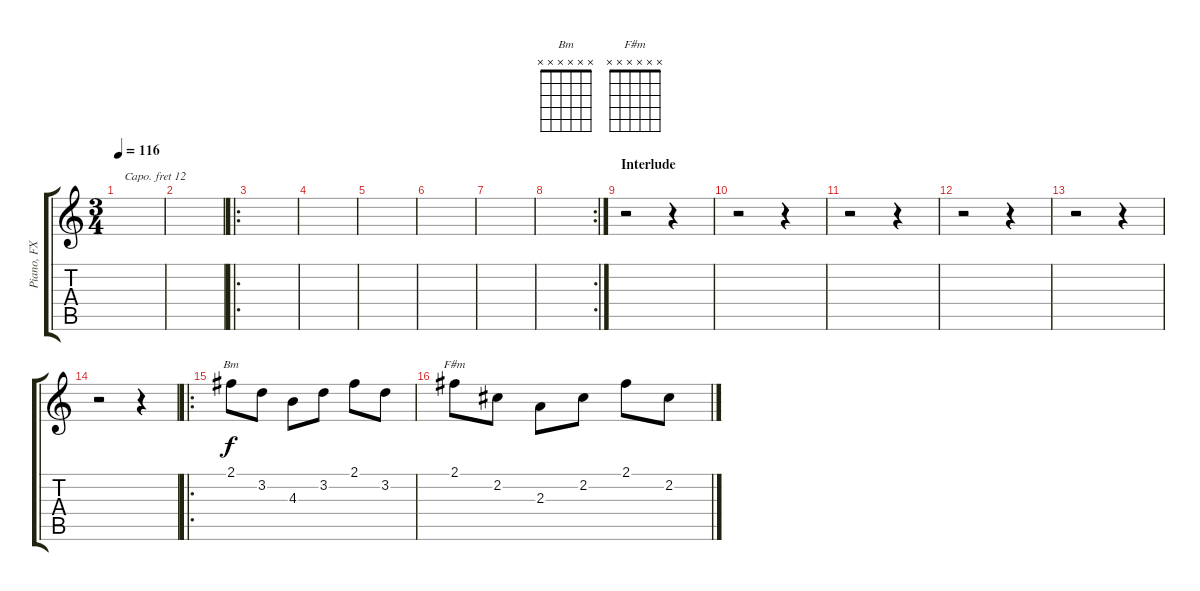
\track ("Piano, FX" "Piano, FX") {instrument electricgrandpiano}
\staff {score tabs}
\capo 12
\tuning (E4 B3 G3 D3 A2 E2) {hide}
\chord ("Bm" x x x x x x) {firstfret 0}
\chord ("F#m" x x x x x x) {firstfret 0}
\ts (3 4)
\tempo 116
\clef g2
\ks c
|
|
\ro
|
|
|
|
|
\rc 2
|
\section ("" "Interlude")
r.2 r.4 |
r.2 r.4 |
r.2 r.4 |
r.2 r.4 |
r.2 r.4 |
r.2 r.4 |
\ro
2.1.8{ch "Bm"} 3.2.8 4.3.8 3.2.8 2.1.8 3.2.8 |
2.1.8{ch "F#m"} 2.2.8 2.3.8 2.2.8 2.1.8 2.2.8
